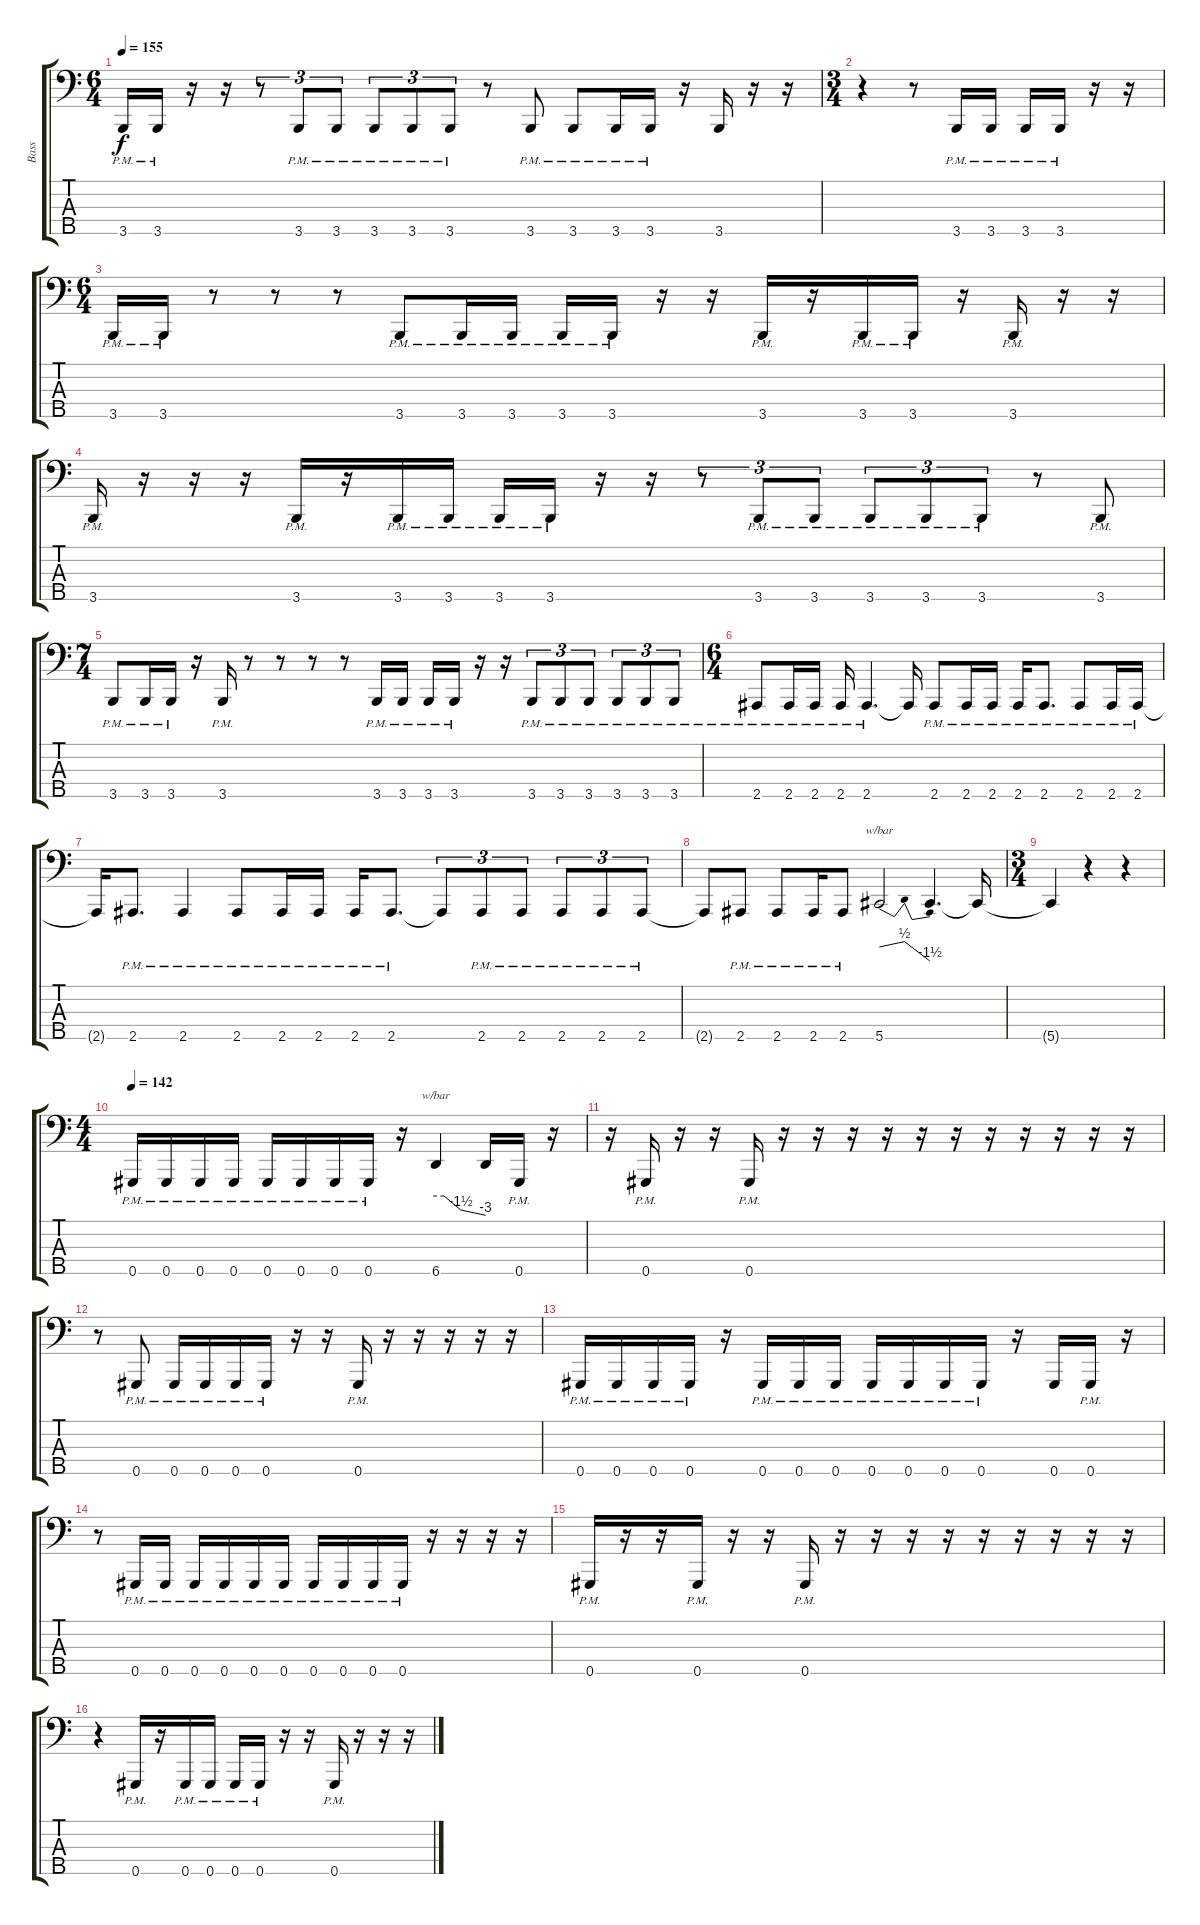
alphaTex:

\track ("Bass" "Bass") {instrument electricbasspick}
\staff {score tabs}
\tuning (Gb2 Db2 Ab1 Eb1 Ab0) {hide}
\ts (6 4)
\tempo 155
\clef f4
\ks c
3.5{pm}.16{dy f} 3.5{pm}.16 r.16 r.16 r.8{tu (3 2)} 3.5{pm}.8{tu (3 2)} 3.5{pm}.8{tu (3 2)} 3.5{pm}.8{tu (3 2)} 3.5{pm}.8{tu (3 2)} 3.5{pm}.8{tu (3 2)} r.8 3.5{pm}.8 3.5{pm}.8 3.5{pm}.16 3.5{pm}.16 r.16 3.5.16 r.16 r.16 |
\ts (3 4)
r.4 r.8 3.5{pm}.16 3.5{pm}.16 3.5{pm}.16 3.5{pm}.16 r.16 r.16 |
\ts (6 4)
3.5{pm}.16 3.5{pm}.16 r.8 r.8 r.8 3.5{pm}.8 3.5{pm}.16 3.5{pm}.16 3.5{pm}.16 3.5{pm}.16 r.16 r.16 3.5{pm}.16 r.16 3.5{pm}.16 3.5{pm}.16 r.16 3.5{pm}.16 r.16 r.16 |
3.5{pm}.16 r.16 r.16 r.16 3.5{pm}.16 r.16 3.5{pm}.16 3.5{pm}.16 3.5{pm}.16 3.5{pm}.16 r.16 r.16 r.8{tu (3 2)} 3.5{pm}.8{tu (3 2)} 3.5{pm}.8{tu (3 2)} 3.5{pm}.8{tu (3 2)} 3.5{pm}.8{tu (3 2)} 3.5{pm}.8{tu (3 2)} r.8 3.5{pm}.8 |
\ts (7 4)
3.5{pm}.8 3.5{pm}.16 3.5{pm}.16 r.16 3.5{pm}.16 r.8 r.8 r.8 r.8 3.5{pm}.16 3.5{pm}.16 3.5{pm}.16 3.5{pm}.16 r.16 r.16 3.5{pm}.8{tu (3 2)} 3.5{pm}.8{tu (3 2)} 3.5{pm}.8{tu (3 2)} 3.5{pm}.8{tu (3 2)} 3.5{pm}.8{tu (3 2)} 3.5{pm}.8{tu (3 2)} |
\ts (6 4)
2.5{pm}.8 2.5{pm}.16 2.5{pm}.16 2.5{pm}.16 2.5{pm}.4{d} 2.5{t}.16 2.5{pm}.8 2.5{pm}.16 2.5{pm}.16 2.5{pm}.16 2.5{pm}.8{d} 2.5{pm}.8 2.5{pm}.16 2.5{pm}.16 |
2.5{t}.16 2.5{pm}.8{d} 2.5{pm}.4 2.5{pm}.8 2.5{pm}.16 2.5{pm}.16 2.5{pm}.16 2.5{pm}.8{d} 2.5{t}.8{tu (3 2)} 2.5{pm}.8{tu (3 2)} 2.5{pm}.8{tu (3 2)} 2.5{pm}.8{tu (3 2)} 2.5{pm}.8{tu (3 2)} 2.5{pm}.8{tu (3 2)} |
2.5{t}.8 2.5{pm}.8 2.5{pm}.8 2.5{pm}.16 2.5{pm}.8 5.5.2{tbe (dip default 0 0 5 2 60 -6)} 5.5{t}.4{d} 5.5{t}.16 |
\ts (3 4)
5.5{t}.4 r.4 r.4 |
\ts (4 4)
\tempo 142
0.5{pm}.16 0.5{pm}.16 0.5{pm}.16 0.5{pm}.16 0.5{pm}.16 0.5{pm}.16 0.5{pm}.16 0.5{pm}.16 r.16 6.5.4{tbe (custom default 0 0 10 0 30 -6 60 -12)} 6.5{t}.16 0.5{pm}.16 r.16 |
r.16 0.5{pm}.16 r.16 r.16 0.5{pm}.16 r.16 r.16 r.16 r.16 r.16 r.16 r.16 r.16 r.16 r.16 r.16 |
r.8 0.5{pm}.8 0.5{pm}.16 0.5{pm}.16 0.5{pm}.16 0.5{pm}.16 r.16 r.16 0.5{pm}.16 r.16 r.16 r.16 r.16 r.16 |
0.5{pm}.16 0.5{pm}.16 0.5{pm}.16 0.5{pm}.16 r.16 0.5{pm}.16 0.5{pm}.16 0.5{pm}.16 0.5{pm}.16 0.5{pm}.16 0.5{pm}.16 0.5{pm}.16 r.16 0.5.16 0.5{pm}.16 r.16 |
r.8 0.5{pm}.16 0.5{pm}.16 0.5{pm}.16 0.5{pm}.16 0.5{pm}.16 0.5{pm}.16 0.5{pm}.16 0.5{pm}.16 0.5{pm}.16 0.5{pm}.16 r.16 r.16 r.16 r.16 |
0.5{pm}.16 r.16 r.16 0.5{pm}.16 r.16 r.16 0.5{pm}.16 r.16 r.16 r.16 r.16 r.16 r.16 r.16 r.16 r.16 |
r.4 0.5{pm}.16 r.16 0.5{pm}.16 0.5{pm}.16 0.5{pm}.16 0.5{pm}.16 r.16 r.16 0.5{pm}.16 r.16 r.16 r.16
